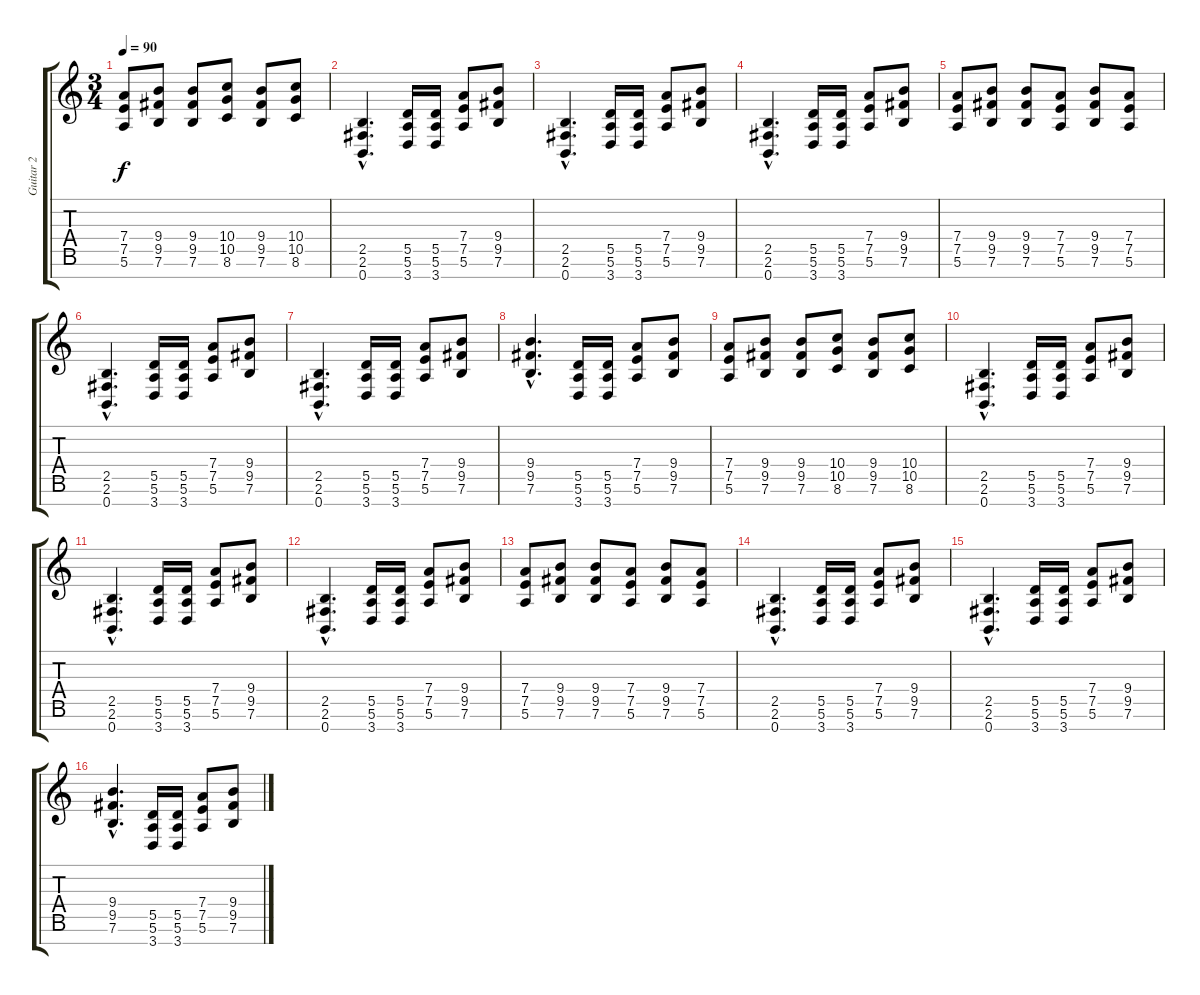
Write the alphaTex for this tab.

\track ("Guitar 2" "Guitar 2") {instrument distortionguitar}
\staff {score tabs}
\tuning (E4 B3 G3 D3 A2 E2 B1) {hide}
\ts (3 4)
\tempo 90
\clef g2
\ks c
(7.4 7.5 5.6).8{dy f} (9.4 9.5 7.6).8 (9.4 9.5 7.6).8 (10.4 10.5 8.6).8 (9.4 9.5 7.6).8 (10.4 10.5 8.6).8 |
(2.5{hac} 2.6{hac} 0.7{hac}).4{d} (5.5 5.6 3.7).16 (5.5 5.6 3.7).16 (7.4 7.5 5.6).8 (9.4 9.5 7.6).8 |
(2.5{hac} 2.6{hac} 0.7{hac}).4{d} (5.5 5.6 3.7).16 (5.5 5.6 3.7).16 (7.4 7.5 5.6).8 (9.4 9.5 7.6).8 |
(2.5{hac} 2.6{hac} 0.7{hac}).4{d} (5.5 5.6 3.7).16 (5.5 5.6 3.7).16 (7.4 7.5 5.6).8 (9.4 9.5 7.6).8 |
(7.4 7.5 5.6).8 (9.4 9.5 7.6).8 (9.4 9.5 7.6).8 (7.4 7.5 5.6).8 (9.4 9.5 7.6).8 (7.4 7.5 5.6).8 |
(2.5{hac} 2.6{hac} 0.7{hac}).4{d} (5.5 5.6 3.7).16 (5.5 5.6 3.7).16 (7.4 7.5 5.6).8 (9.4 9.5 7.6).8 |
(2.5{hac} 2.6{hac} 0.7{hac}).4{d} (5.5 5.6 3.7).16 (5.5 5.6 3.7).16 (7.4 7.5 5.6).8 (9.4 9.5 7.6).8 |
(9.4{hac} 9.5{hac} 7.6{hac}).4{d} (5.5 5.6 3.7).16 (5.5 5.6 3.7).16 (7.4 7.5 5.6).8 (9.4 9.5 7.6).8 |
(7.4 7.5 5.6).8 (9.4 9.5 7.6).8 (9.4 9.5 7.6).8 (10.4 10.5 8.6).8 (9.4 9.5 7.6).8 (10.4 10.5 8.6).8 |
(2.5{hac} 2.6{hac} 0.7{hac}).4{d} (5.5 5.6 3.7).16 (5.5 5.6 3.7).16 (7.4 7.5 5.6).8 (9.4 9.5 7.6).8 |
(2.5{hac} 2.6{hac} 0.7{hac}).4{d} (5.5 5.6 3.7).16 (5.5 5.6 3.7).16 (7.4 7.5 5.6).8 (9.4 9.5 7.6).8 |
(2.5{hac} 2.6{hac} 0.7{hac}).4{d} (5.5 5.6 3.7).16 (5.5 5.6 3.7).16 (7.4 7.5 5.6).8 (9.4 9.5 7.6).8 |
(7.4 7.5 5.6).8 (9.4 9.5 7.6).8 (9.4 9.5 7.6).8 (7.4 7.5 5.6).8 (9.4 9.5 7.6).8 (7.4 7.5 5.6).8 |
(2.5{hac} 2.6{hac} 0.7{hac}).4{d} (5.5 5.6 3.7).16 (5.5 5.6 3.7).16 (7.4 7.5 5.6).8 (9.4 9.5 7.6).8 |
(2.5{hac} 2.6{hac} 0.7{hac}).4{d} (5.5 5.6 3.7).16 (5.5 5.6 3.7).16 (7.4 7.5 5.6).8 (9.4 9.5 7.6).8 |
(9.4{hac} 9.5{hac} 7.6{hac}).4{d} (5.5 5.6 3.7).16 (5.5 5.6 3.7).16 (7.4 7.5 5.6).8 (9.4 9.5 7.6).8
